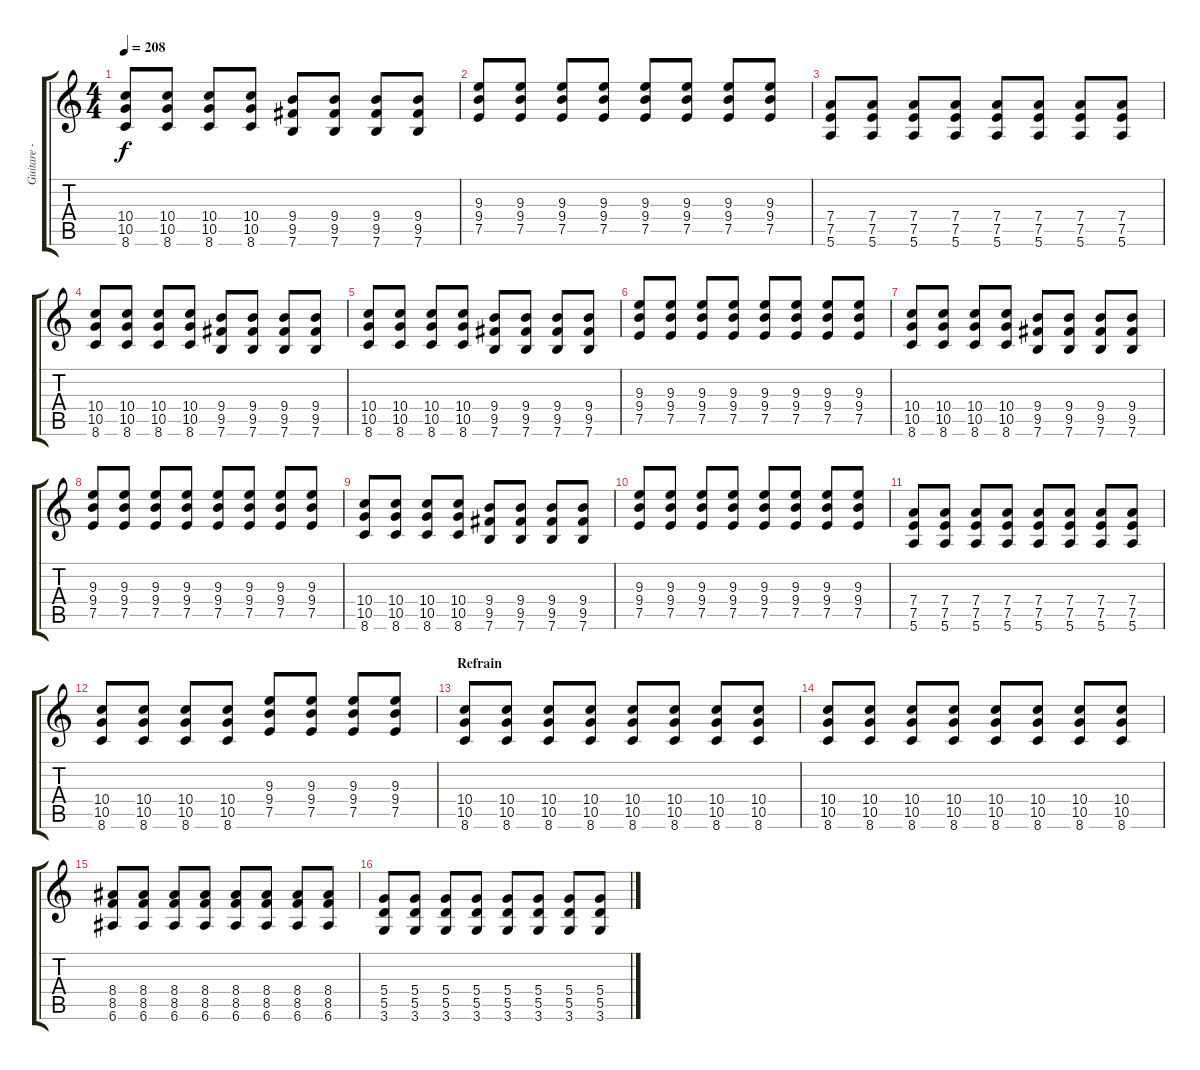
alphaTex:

\track ("Guitare - Yann" "Guitare - ") {instrument overdrivenguitar}
\staff {score tabs}
\tuning (E4 B3 G3 D3 A2 E2) {hide}
\ts (4 4)
\tempo 208
\clef g2
\ks c
(10.4 10.5 8.6).8{dy f} (10.4 10.5 8.6).8 (10.4 10.5 8.6).8 (10.4 10.5 8.6).8 (9.4 9.5 7.6).8 (9.4 9.5 7.6).8 (9.4 9.5 7.6).8 (9.4 9.5 7.6).8 |
(9.3 9.4 7.5).8 (9.3 9.4 7.5).8 (9.3 9.4 7.5).8 (9.3 9.4 7.5).8 (9.3 9.4 7.5).8 (9.3 9.4 7.5).8 (9.3 9.4 7.5).8 (9.3 9.4 7.5).8 |
(7.4 7.5 5.6).8 (7.4 7.5 5.6).8 (7.4 7.5 5.6).8 (7.4 7.5 5.6).8 (7.4 7.5 5.6).8 (7.4 7.5 5.6).8 (7.4 7.5 5.6).8 (7.4 7.5 5.6).8 |
(10.4 10.5 8.6).8 (10.4 10.5 8.6).8 (10.4 10.5 8.6).8 (10.4 10.5 8.6).8 (9.4 9.5 7.6).8 (9.4 9.5 7.6).8 (9.4 9.5 7.6).8 (9.4 9.5 7.6).8 |
(10.4 10.5 8.6).8 (10.4 10.5 8.6).8 (10.4 10.5 8.6).8 (10.4 10.5 8.6).8 (9.4 9.5 7.6).8 (9.4 9.5 7.6).8 (9.4 9.5 7.6).8 (9.4 9.5 7.6).8 |
(9.3 9.4 7.5).8 (9.3 9.4 7.5).8 (9.3 9.4 7.5).8 (9.3 9.4 7.5).8 (9.3 9.4 7.5).8 (9.3 9.4 7.5).8 (9.3 9.4 7.5).8 (9.3 9.4 7.5).8 |
(10.4 10.5 8.6).8 (10.4 10.5 8.6).8 (10.4 10.5 8.6).8 (10.4 10.5 8.6).8 (9.4 9.5 7.6).8 (9.4 9.5 7.6).8 (9.4 9.5 7.6).8 (9.4 9.5 7.6).8 |
(9.3 9.4 7.5).8 (9.3 9.4 7.5).8 (9.3 9.4 7.5).8 (9.3 9.4 7.5).8 (9.3 9.4 7.5).8 (9.3 9.4 7.5).8 (9.3 9.4 7.5).8 (9.3 9.4 7.5).8 |
(10.4 10.5 8.6).8 (10.4 10.5 8.6).8 (10.4 10.5 8.6).8 (10.4 10.5 8.6).8 (9.4 9.5 7.6).8 (9.4 9.5 7.6).8 (9.4 9.5 7.6).8 (9.4 9.5 7.6).8 |
(9.3 9.4 7.5).8 (9.3 9.4 7.5).8 (9.3 9.4 7.5).8 (9.3 9.4 7.5).8 (9.3 9.4 7.5).8 (9.3 9.4 7.5).8 (9.3 9.4 7.5).8 (9.3 9.4 7.5).8 |
(7.4 7.5 5.6).8 (7.4 7.5 5.6).8 (7.4 7.5 5.6).8 (7.4 7.5 5.6).8 (7.4 7.5 5.6).8 (7.4 7.5 5.6).8 (7.4 7.5 5.6).8 (7.4 7.5 5.6).8 |
(10.4 10.5 8.6).8 (10.4 10.5 8.6).8 (10.4 10.5 8.6).8 (10.4 10.5 8.6).8 (9.3 9.4 7.5).8 (9.3 9.4 7.5).8 (9.3 9.4 7.5).8 (9.3 9.4 7.5).8 |
\section ("" "Refrain")
(10.4 10.5 8.6).8 (10.4 10.5 8.6).8 (10.4 10.5 8.6).8 (10.4 10.5 8.6).8 (10.4 10.5 8.6).8 (10.4 10.5 8.6).8 (10.4 10.5 8.6).8 (10.4 10.5 8.6).8 |
(10.4 10.5 8.6).8 (10.4 10.5 8.6).8 (10.4 10.5 8.6).8 (10.4 10.5 8.6).8 (10.4 10.5 8.6).8 (10.4 10.5 8.6).8 (10.4 10.5 8.6).8 (10.4 10.5 8.6).8 |
(8.4 8.5 6.6).8 (8.4 8.5 6.6).8 (8.4 8.5 6.6).8 (8.4 8.5 6.6).8 (8.4 8.5 6.6).8 (8.4 8.5 6.6).8 (8.4 8.5 6.6).8 (8.4 8.5 6.6).8 |
(5.4 5.5 3.6).8 (5.4 5.5 3.6).8 (5.4 5.5 3.6).8 (5.4 5.5 3.6).8 (5.4 5.5 3.6).8 (5.4 5.5 3.6).8 (5.4 5.5 3.6).8 (5.4 5.5 3.6).8
